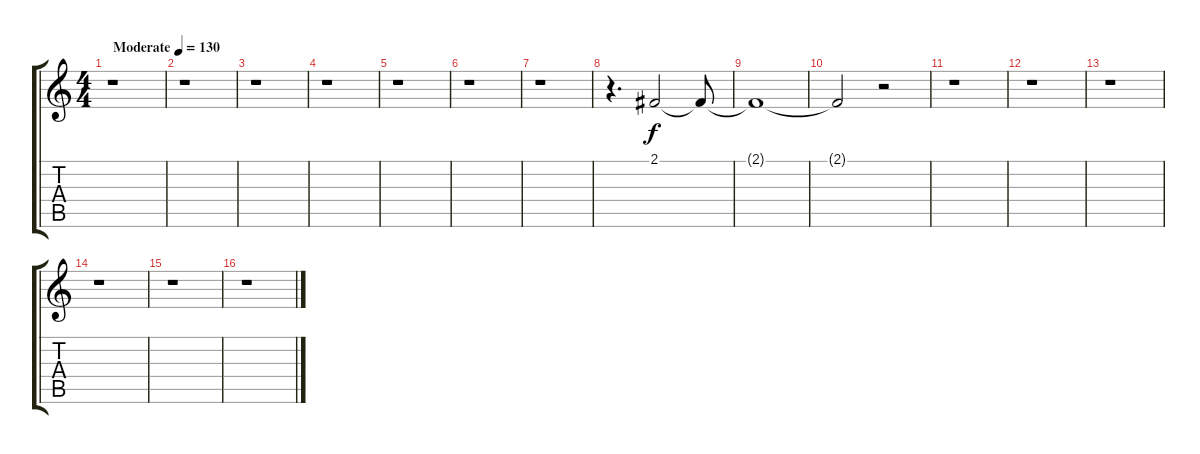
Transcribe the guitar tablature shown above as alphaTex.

\track "" {instrument reversecymbal}
\staff {score tabs}
\tuning (E4 B3 G3 D3 A2 E2) {hide}
\ts (4 4)
\tempo (130 "Moderate")
\clef g2
\ks c
r.1{dy f instrument reversecymbal} |
r.1 |
r.1 |
r.1 |
r.1 |
r.1 |
r.1 |
r.4{d} 2.1.2 2.1{t}.8 |
2.1{t}.1 |
2.1{t}.2 r.2 |
r.1 |
r.1 |
r.1 |
r.1 |
r.1 |
r.1
